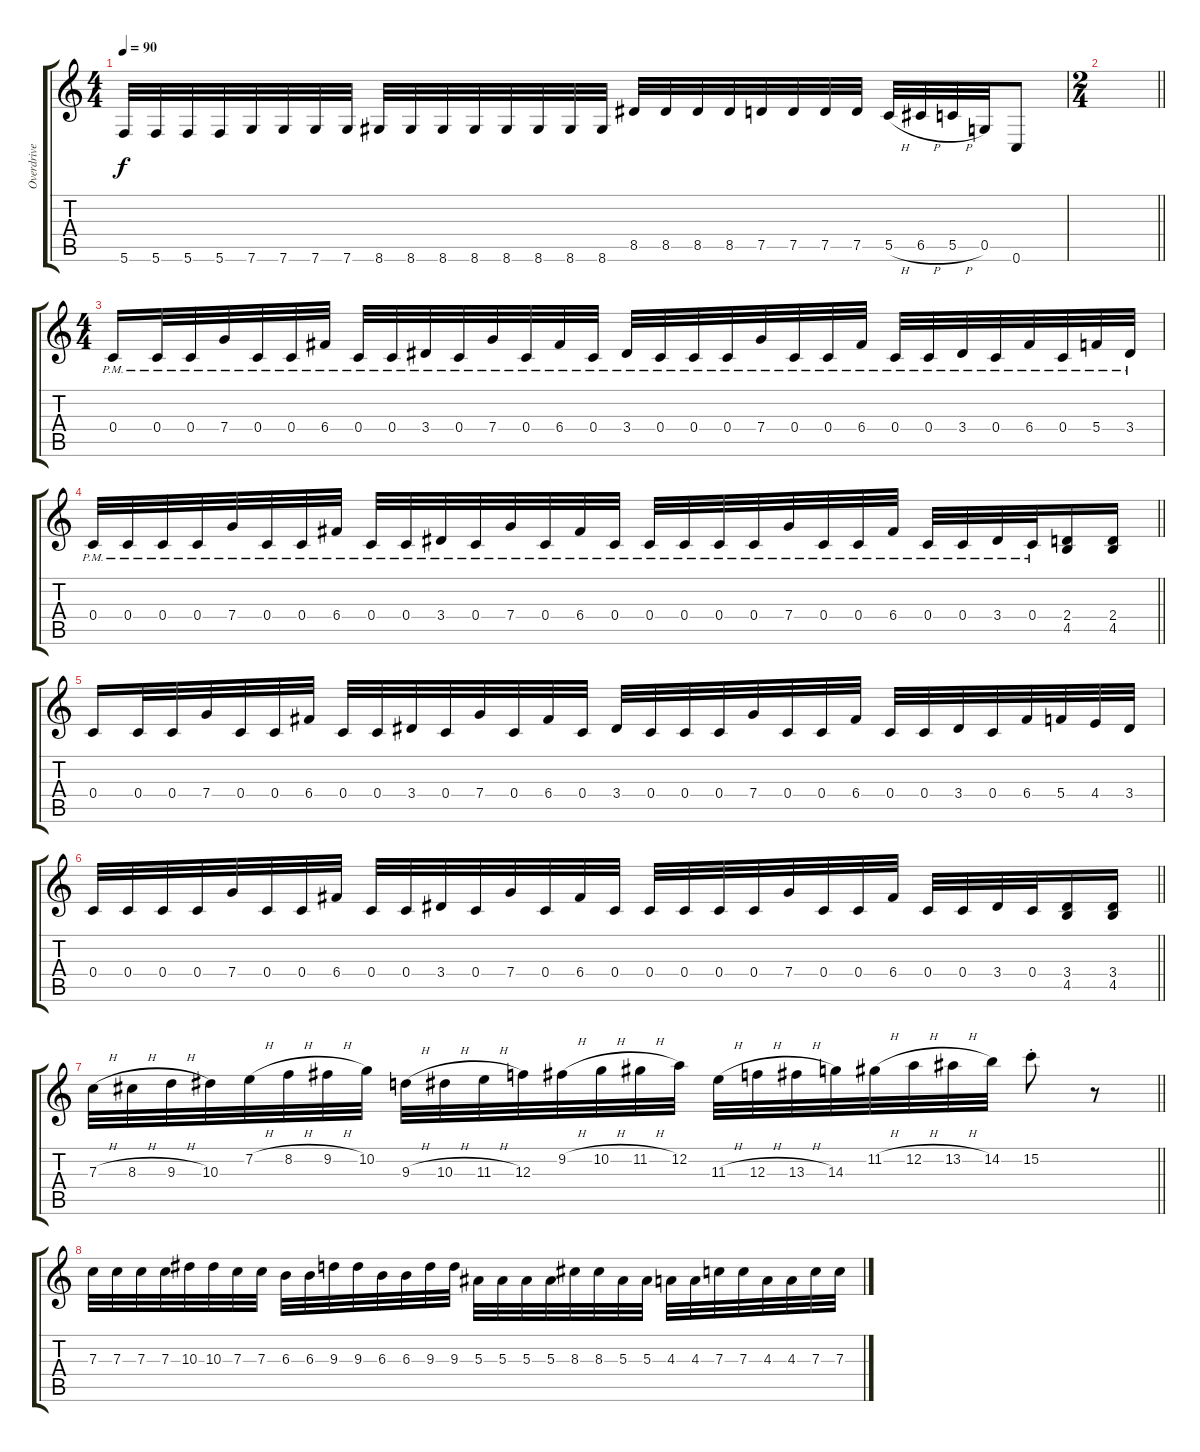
\track ("Overdrive" "Overdrive") {instrument distortionguitar}
\staff {score tabs}
\tuning (D4 A3 F3 C3 G2 C2) {hide}
\ts (4 4)
\tempo 90
\clef g2
\ks c
5.6.32{dy f} 5.6.32 5.6.32 5.6.32 7.6.32 7.6.32 7.6.32 7.6.32 8.6.32 8.6.32 8.6.32 8.6.32 8.6.32 8.6.32 8.6.32 8.6.32 8.5.32 8.5.32 8.5.32 8.5.32 7.5.32 7.5.32 7.5.32 7.5.32 5.5{h}.32 6.5{h}.32 5.5{h}.32 0.5.32 0.6.8 |
\ts (2 4)
\barLineRight lightlight
|
\ts (4 4)
0.4{pm}.16 0.4{pm}.32 0.4{pm}.32 7.4{pm}.32 0.4{pm}.32 0.4{pm}.32 6.4{pm}.32 0.4{pm}.32 0.4{pm}.32 3.4{pm}.32 0.4{pm}.32 7.4{pm}.32 0.4{pm}.32 6.4{pm}.32 0.4{pm}.32 3.4{pm}.32 0.4{pm}.32 0.4{pm}.32 0.4{pm}.32 7.4{pm}.32 0.4{pm}.32 0.4{pm}.32 6.4{pm}.32 0.4{pm}.32 0.4{pm}.32 3.4{pm}.32 0.4{pm}.32 6.4{pm}.32 0.4{pm}.32 5.4{pm}.32 3.4{pm}.32 |
\barLineRight lightlight
0.4{pm}.32 0.4{pm}.32 0.4{pm}.32 0.4{pm}.32 7.4{pm}.32 0.4{pm}.32 0.4{pm}.32 6.4{pm}.32 0.4{pm}.32 0.4{pm}.32 3.4{pm}.32 0.4{pm}.32 7.4{pm}.32 0.4{pm}.32 6.4{pm}.32 0.4{pm}.32 0.4{pm}.32 0.4{pm}.32 0.4{pm}.32 0.4{pm}.32 7.4{pm}.32 0.4{pm}.32 0.4{pm}.32 6.4{pm}.32 0.4{pm}.32 0.4{pm}.32 3.4{pm}.32 0.4{pm}.32 (2.4 4.5).16 (2.4 4.5).16 |
0.4.16 0.4.32 0.4.32 7.4.32 0.4.32 0.4.32 6.4.32 0.4.32 0.4.32 3.4.32 0.4.32 7.4.32 0.4.32 6.4.32 0.4.32 3.4.32 0.4.32 0.4.32 0.4.32 7.4.32 0.4.32 0.4.32 6.4.32 0.4.32 0.4.32 3.4.32 0.4.32 6.4.32 5.4.32 4.4.32 3.4.32 |
\barLineRight lightlight
0.4.32 0.4.32 0.4.32 0.4.32 7.4.32 0.4.32 0.4.32 6.4.32 0.4.32 0.4.32 3.4.32 0.4.32 7.4.32 0.4.32 6.4.32 0.4.32 0.4.32 0.4.32 0.4.32 0.4.32 7.4.32 0.4.32 0.4.32 6.4.32 0.4.32 0.4.32 3.4.32 0.4.32 (3.4 4.5).16 (3.4 4.5).16 |
\barLineRight lightlight
7.3{h}.32 8.3{h}.32 9.3{h}.32 10.3.32 7.2{h}.32 8.2{h}.32 9.2{h}.32 10.2.32 9.3{h}.32 10.3{h}.32 11.3{h}.32 12.3.32 9.2{h}.32 10.2{h}.32 11.2{h}.32 12.2.32 11.3{h}.32 12.3{h}.32 13.3{h}.32 14.3.32 11.2{h}.32 12.2{h}.32 13.2{h}.32 14.2.32 15.2{st}.8 r.8 |
7.3.32 7.3.32 7.3.32 7.3.32 10.3.32 10.3.32 7.3.32 7.3.32 6.3.32 6.3.32 9.3.32 9.3.32 6.3.32 6.3.32 9.3.32 9.3.32 5.3.32 5.3.32 5.3.32 5.3.32 8.3.32 8.3.32 5.3.32 5.3.32 4.3.32 4.3.32 7.3.32 7.3.32 4.3.32 4.3.32 7.3.32 7.3.32
